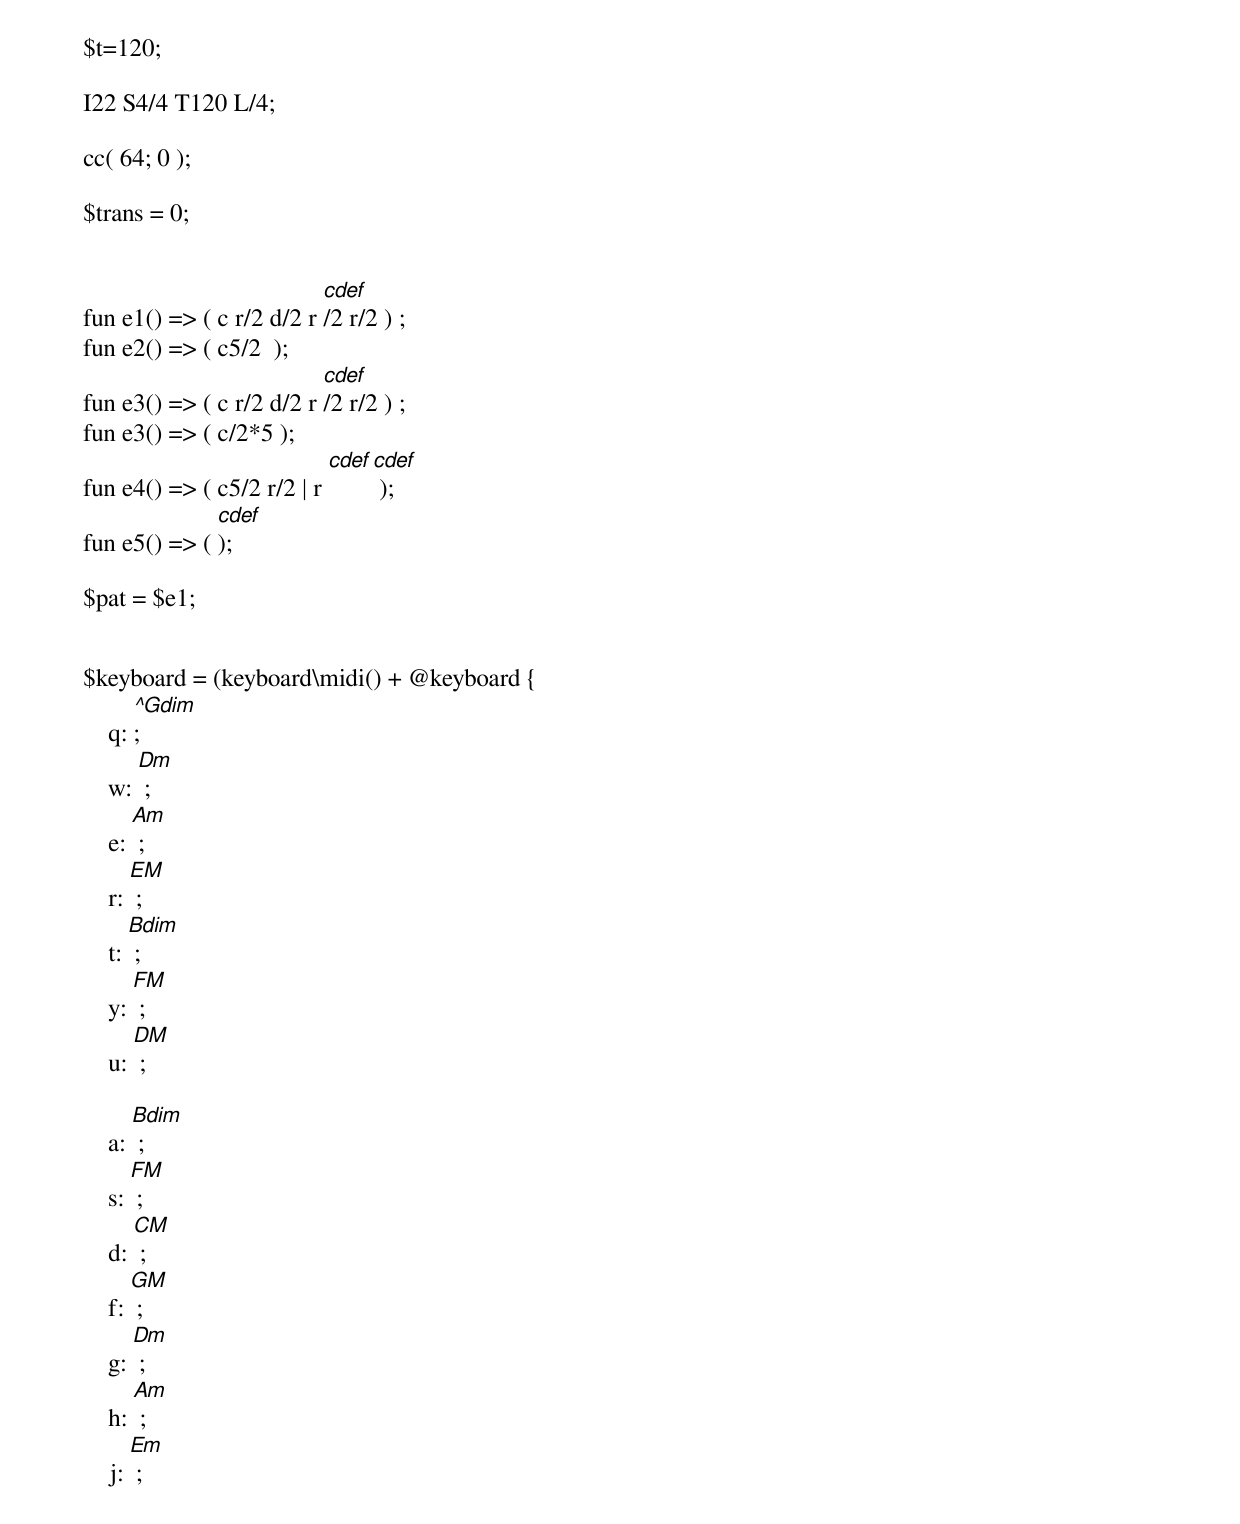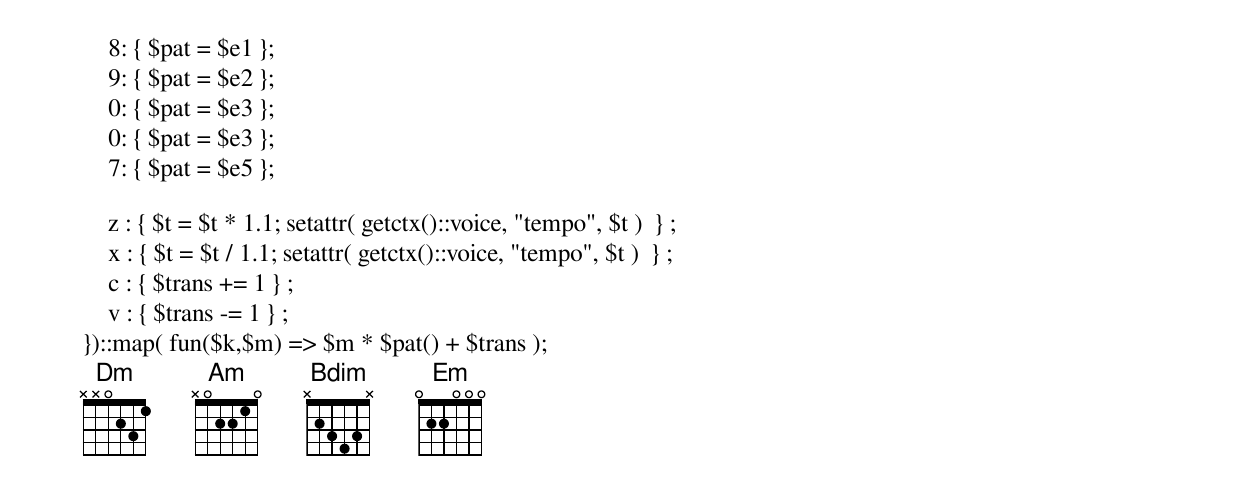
$t=120;

I22 S4/4 T120 L/4;

cc( 64; 0 );

$trans = 0;


fun e1() => ( c r/2 d/2 r [cdef]/2 r/2 ) ;
fun e2() => ( c5/2  );
fun e3() => ( c r/2 d/2 r [cdef]/2 r/2 ) ;
fun e3() => ( c/2*5 );
fun e4() => ( c5/2 r/2 | r [cdef][cdef] );
fun e5() => ( [cdef]);

$pat = $e1;


$keyboard = (keyboard\midi() + @keyboard {
    q: [^Gdim];
    w: [Dm] ;
    e: [Am] ;
    r: [EM] ;
    t: [Bdim] ;
    y: [FM] ;
    u: [DM] ;

    a: [Bdim] ;
    s: [FM] ;
    d: [CM] ;
    f: [GM] ;
    g: [Dm] ;
    h: [Am] ;
    j: [Em] ;

    8: { $pat = $e1 };
    9: { $pat = $e2 };
    0: { $pat = $e3 };
    0: { $pat = $e3 };
    7: { $pat = $e5 };

    z : { $t = $t * 1.1; setattr( getctx()::voice, "tempo", $t )  } ;
    x : { $t = $t / 1.1; setattr( getctx()::voice, "tempo", $t )  } ;
    c : { $trans += 1 } ;
    v : { $trans -= 1 } ;
})::map( fun($k,$m) => $m * $pat() + $trans );
